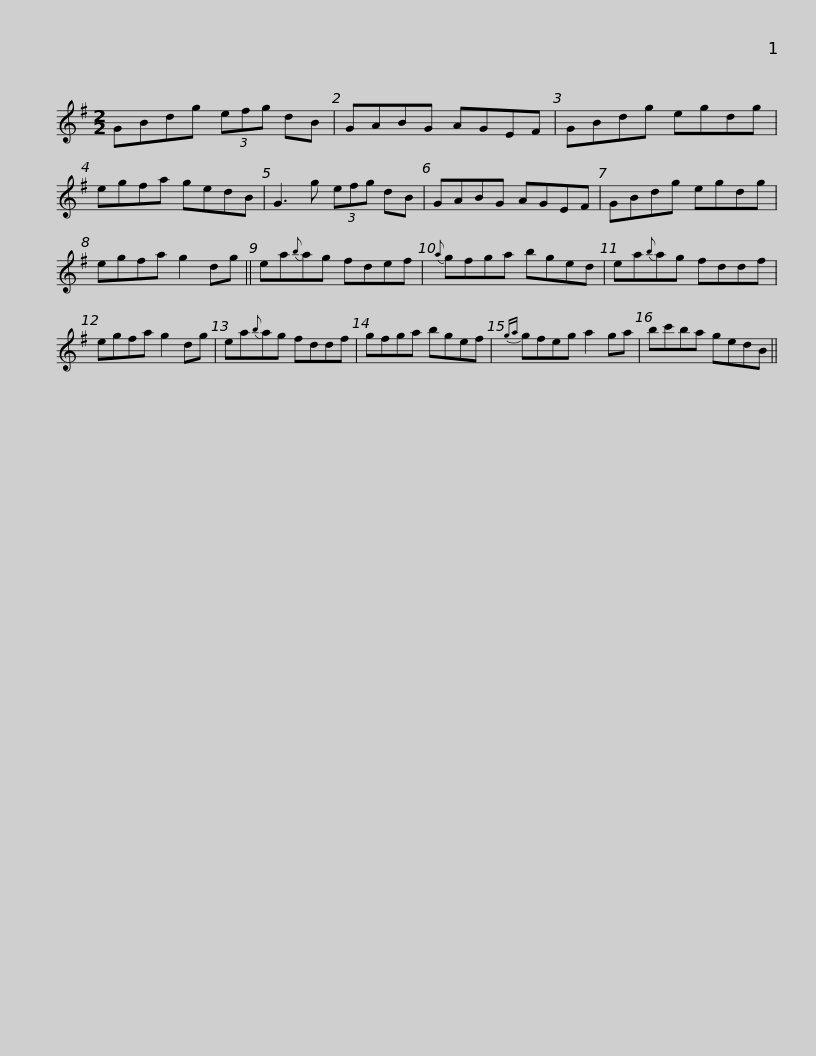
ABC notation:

X:1
L:1/8
M:2/2
I:linebreak $
K:G
V:1 treble
V:1
 GBdg (3efg dB | GABG AGEF | GBdg egdg | egfa gedB | G3 g (3efg dB |$ %5
 GABG AGEF | GBdg egdg | egfa g2 dg || ea{b}ag fdef |{a} gfga bged |$ %10
 ea{b}ag fddf | egfa g2 dg | ea{b}ag fddf | gfga bgef |{ga} gfeg a2 ga |$ %15
 bc'ba gedB || %16
